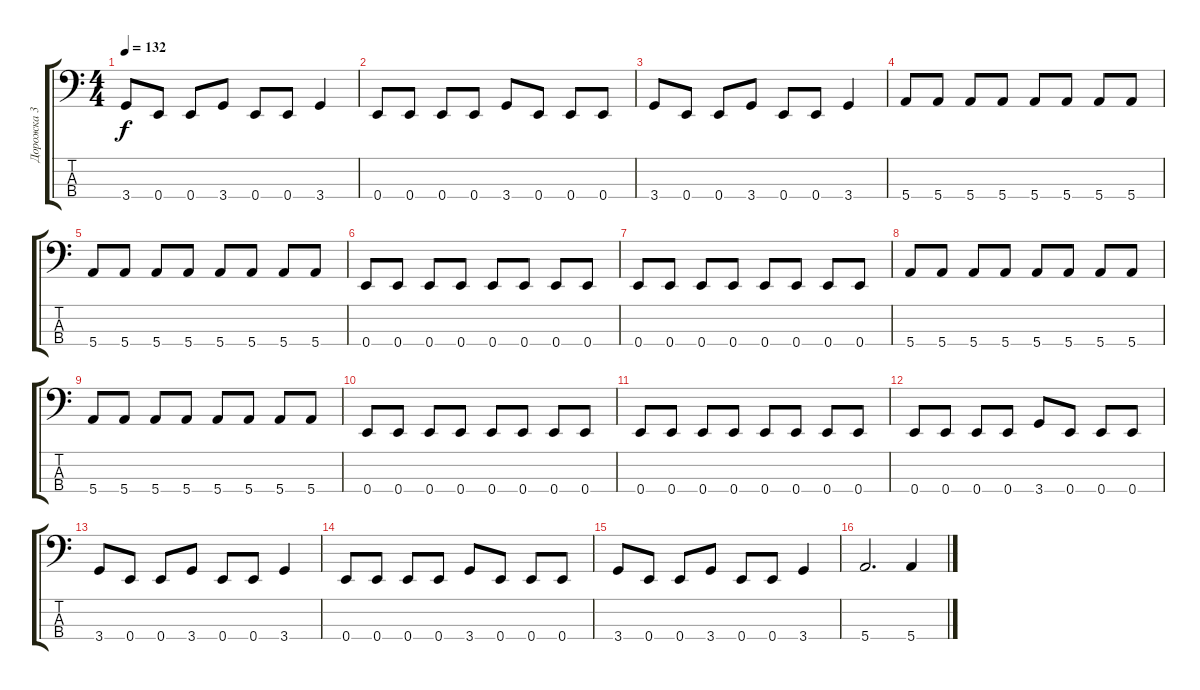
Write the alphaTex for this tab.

\track ("Дорожка 3" "Дорожка 3") {instrument electricbassfinger}
\staff {score tabs}
\tuning (G2 D2 A1 E1) {hide}
\ts (4 4)
\tempo 132
\clef f4
\ks c
3.4.8{dy f} 0.4.8 0.4.8 3.4.8 0.4.8 0.4.8 3.4.4 |
0.4.8 0.4.8 0.4.8 0.4.8 3.4.8 0.4.8 0.4.8 0.4.8 |
3.4.8 0.4.8 0.4.8 3.4.8 0.4.8 0.4.8 3.4.4 |
5.4.8 5.4.8 5.4.8 5.4.8 5.4.8 5.4.8 5.4.8 5.4.8 |
5.4.8 5.4.8 5.4.8 5.4.8 5.4.8 5.4.8 5.4.8 5.4.8 |
0.4.8 0.4.8 0.4.8 0.4.8 0.4.8 0.4.8 0.4.8 0.4.8 |
0.4.8 0.4.8 0.4.8 0.4.8 0.4.8 0.4.8 0.4.8 0.4.8 |
5.4.8 5.4.8 5.4.8 5.4.8 5.4.8 5.4.8 5.4.8 5.4.8 |
5.4.8 5.4.8 5.4.8 5.4.8 5.4.8 5.4.8 5.4.8 5.4.8 |
0.4.8 0.4.8 0.4.8 0.4.8 0.4.8 0.4.8 0.4.8 0.4.8 |
0.4.8 0.4.8 0.4.8 0.4.8 0.4.8 0.4.8 0.4.8 0.4.8 |
0.4.8 0.4.8 0.4.8 0.4.8 3.4.8 0.4.8 0.4.8 0.4.8 |
3.4.8 0.4.8 0.4.8 3.4.8 0.4.8 0.4.8 3.4.4 |
0.4.8 0.4.8 0.4.8 0.4.8 3.4.8 0.4.8 0.4.8 0.4.8 |
3.4.8 0.4.8 0.4.8 3.4.8 0.4.8 0.4.8 3.4.4 |
5.4.2{d} 5.4.4
